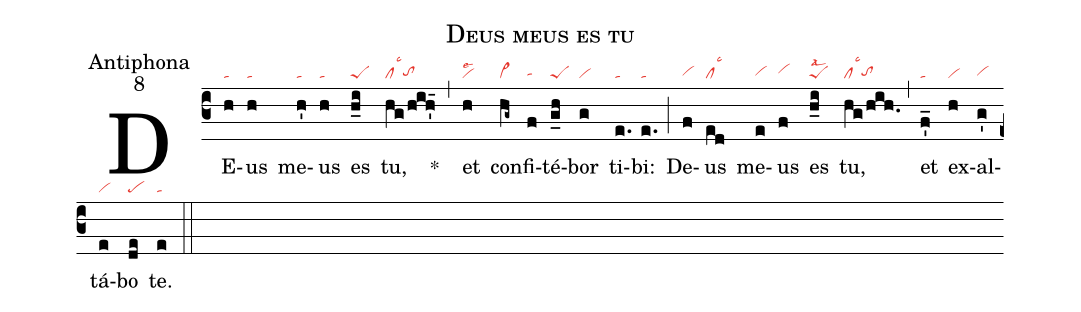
name:Deus meus es tu;
office-part:Antiphona;
mode:8;
nabc-lines:1;
%%
(c3)
DE(h|ta)us(h|ta) me(h'|ta)us(h|ta) es(h_i|peS) tu,(hg/h!i!h'_5|cllsc3tohg) *(,)
et(h|vilse2) con(hg~|vi>)fi(f|tahg)té(g_h|peS)bor(g|vi) ti(e.|ta)bi:(e.|ta) (;)
De(f|vihg)us(ed|cllsc3) me(e|vihg)us(f|vihh) es(h_i|peSlsal2) tu,(hg/hih.|cllsc3tohg) (,)
et(f_'|ta) ex(h|vi)al(g'|vihg)tá(e|vi)bo(de|pe) te.(e|ta) (::)
